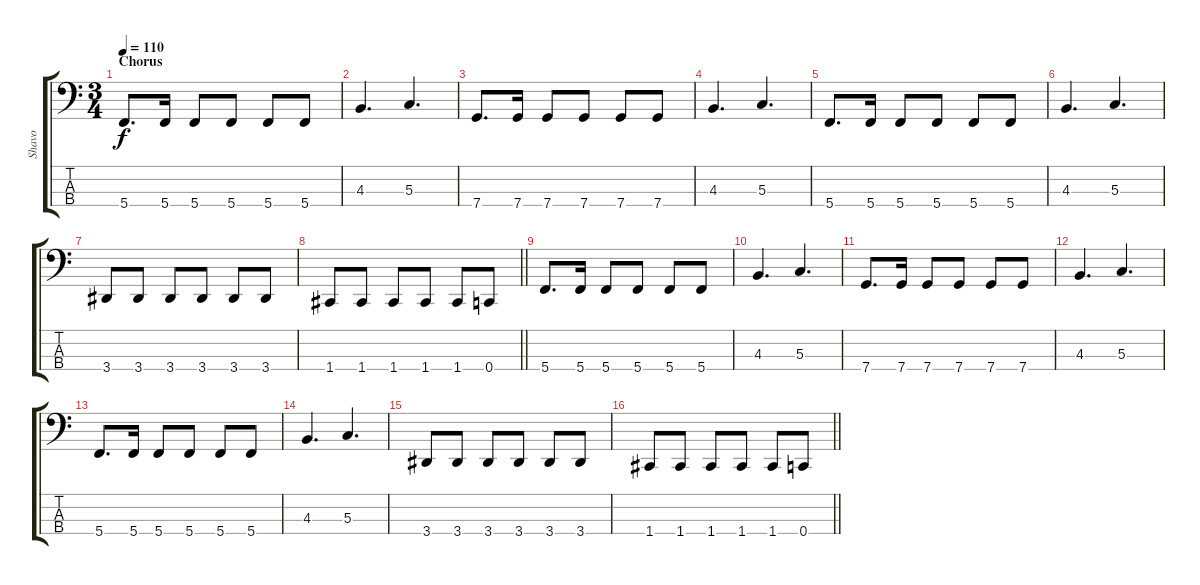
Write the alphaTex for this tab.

\track ("Shavo" "Shavo") {instrument electricbassfinger}
\staff {score tabs}
\tuning (F2 C2 G1 C1) {hide}
\ts (3 4)
\section ("" "Chorus")
\tempo 110
\clef f4
\ks c
5.4.8{d dy f} 5.4.16 5.4.8 5.4.8 5.4.8 5.4.8 |
4.3.4{d} 5.3.4{d} |
7.4.8{d} 7.4.16 7.4.8 7.4.8 7.4.8 7.4.8 |
4.3.4{d} 5.3.4{d} |
5.4.8{d} 5.4.16 5.4.8 5.4.8 5.4.8 5.4.8 |
4.3.4{d} 5.3.4{d} |
3.4.8 3.4.8 3.4.8 3.4.8 3.4.8 3.4.8 |
\barLineRight lightlight
1.4.8 1.4.8 1.4.8 1.4.8 1.4.8 0.4.8 |
5.4.8{d} 5.4.16 5.4.8 5.4.8 5.4.8 5.4.8 |
4.3.4{d} 5.3.4{d} |
7.4.8{d} 7.4.16 7.4.8 7.4.8 7.4.8 7.4.8 |
4.3.4{d} 5.3.4{d} |
5.4.8{d} 5.4.16 5.4.8 5.4.8 5.4.8 5.4.8 |
4.3.4{d} 5.3.4{d} |
3.4.8 3.4.8 3.4.8 3.4.8 3.4.8 3.4.8 |
\barLineRight lightlight
1.4.8 1.4.8 1.4.8 1.4.8 1.4.8 0.4.8
